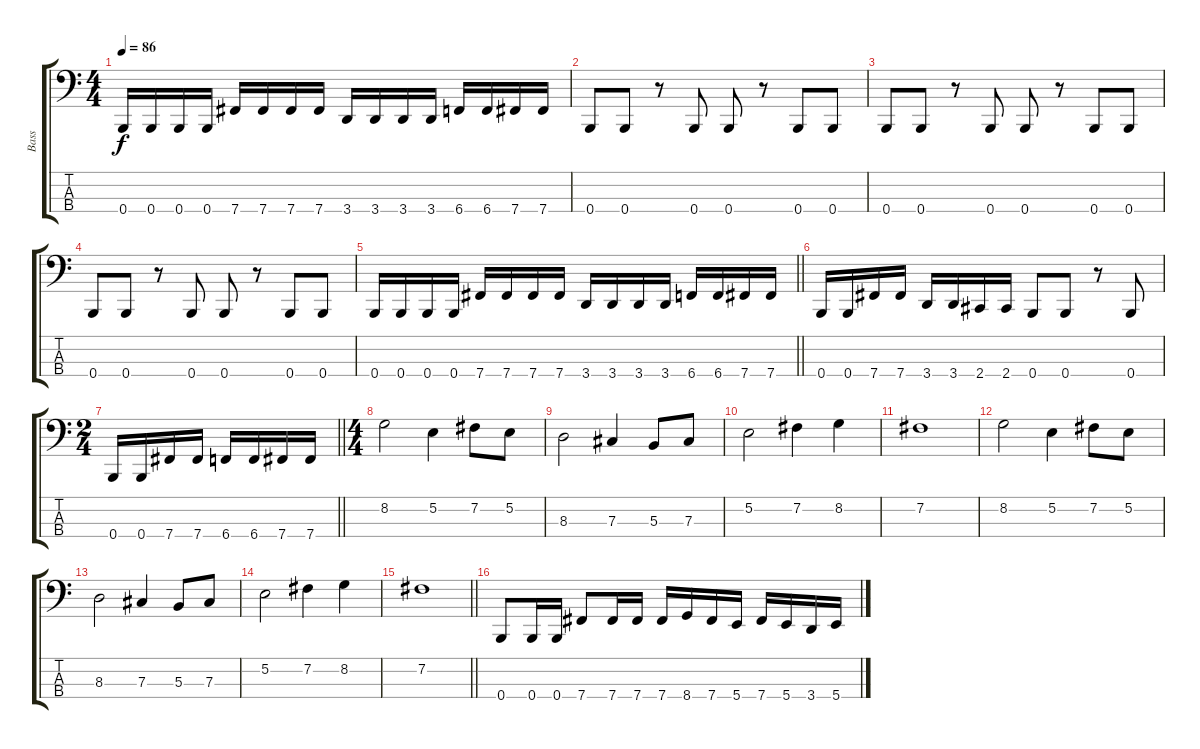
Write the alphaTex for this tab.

\track ("Bass" "Bass") {instrument electricbasspick}
\staff {score tabs}
\tuning (Gb2 B1 Gb1 B0) {hide}
\ts (4 4)
\tempo 86
\clef f4
\ks c
0.4.16{dy f} 0.4.16 0.4.16 0.4.16 7.4.16 7.4.16 7.4.16 7.4.16 3.4.16 3.4.16 3.4.16 3.4.16 6.4.16 6.4.16 7.4.16 7.4.16 |
0.4.8 0.4.8 r.8 0.4.8 0.4.8 r.8 0.4.8 0.4.8 |
0.4.8 0.4.8 r.8 0.4.8 0.4.8 r.8 0.4.8 0.4.8 |
0.4.8 0.4.8 r.8 0.4.8 0.4.8 r.8 0.4.8 0.4.8 |
\barLineRight lightlight
0.4.16 0.4.16 0.4.16 0.4.16 7.4.16 7.4.16 7.4.16 7.4.16 3.4.16 3.4.16 3.4.16 3.4.16 6.4.16 6.4.16 7.4.16 7.4.16 |
0.4.16 0.4.16 7.4.16 7.4.16 3.4.16 3.4.16 2.4.16 2.4.16 0.4.8 0.4.8 r.8 0.4.8 |
\ts (2 4)
\barLineRight lightlight
0.4.16 0.4.16 7.4.16 7.4.16 6.4.16 6.4.16 7.4.16 7.4.16 |
\ts (4 4)
8.2.2 5.2.4 7.2.8 5.2.8 |
8.3.2 7.3.4 5.3.8 7.3.8 |
5.2.2 7.2.4 8.2.4 |
7.2.1 |
8.2.2 5.2.4 7.2.8 5.2.8 |
8.3.2 7.3.4 5.3.8 7.3.8 |
5.2.2 7.2.4 8.2.4 |
\barLineRight lightlight
7.2.1 |
0.4.8 0.4.16 0.4.16 7.4.8 7.4.16 7.4.16 7.4.16 8.4.16 7.4.16 5.4.16 7.4.16 5.4.16 3.4.16 5.4.16
